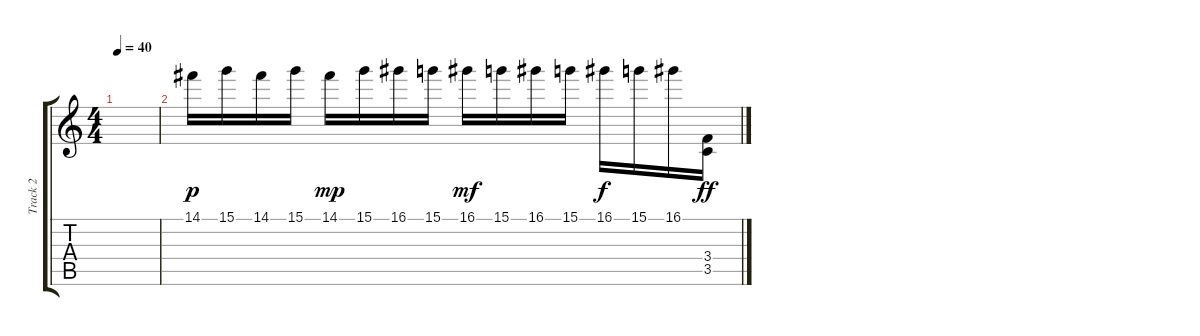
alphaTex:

\track ("Track 2" "Track 2") {instrument distortionguitar}
\staff {score tabs}
\tuning (E4 B3 G3 D3 A2 E2) {hide}
\ts (4 4)
\tempo 40
\clef g2
\ks c
|
14.1.16{dy p} 15.1.16 14.1.16 15.1.16 14.1.16{dy mp} 15.1.16 16.1.16 15.1.16 16.1.16{dy mf} 15.1.16 16.1.16 15.1.16 16.1.16{dy f} 15.1.16 16.1.16 (3.4 3.5).16{dy ff}
